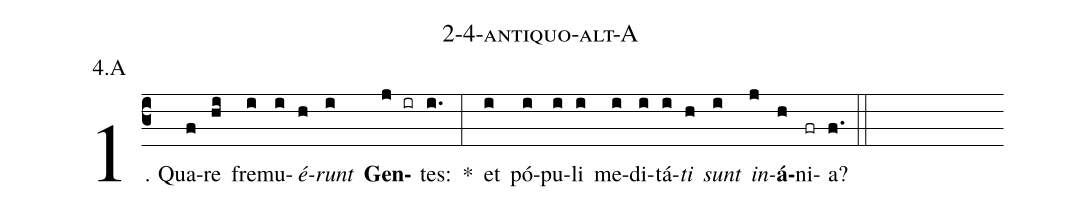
name: 2-4-antiquo-alt-A;
annotation: 4.A;
%%
(c3)1. Qua(f)re(hi) fre(i)mu(i)<i>é</i>(h)<i>runt</i>(i) <b>Gen</b>(j ir)tes:(i.) *(:) et(i) pó(i)pu(i)li(i) me(i)di(i)tá(i)<i>ti</i>(h) <i>sunt</i>(i) <i>in</i>(j)<b>á</b>(h)ni(fr)a?(f.) (::)
